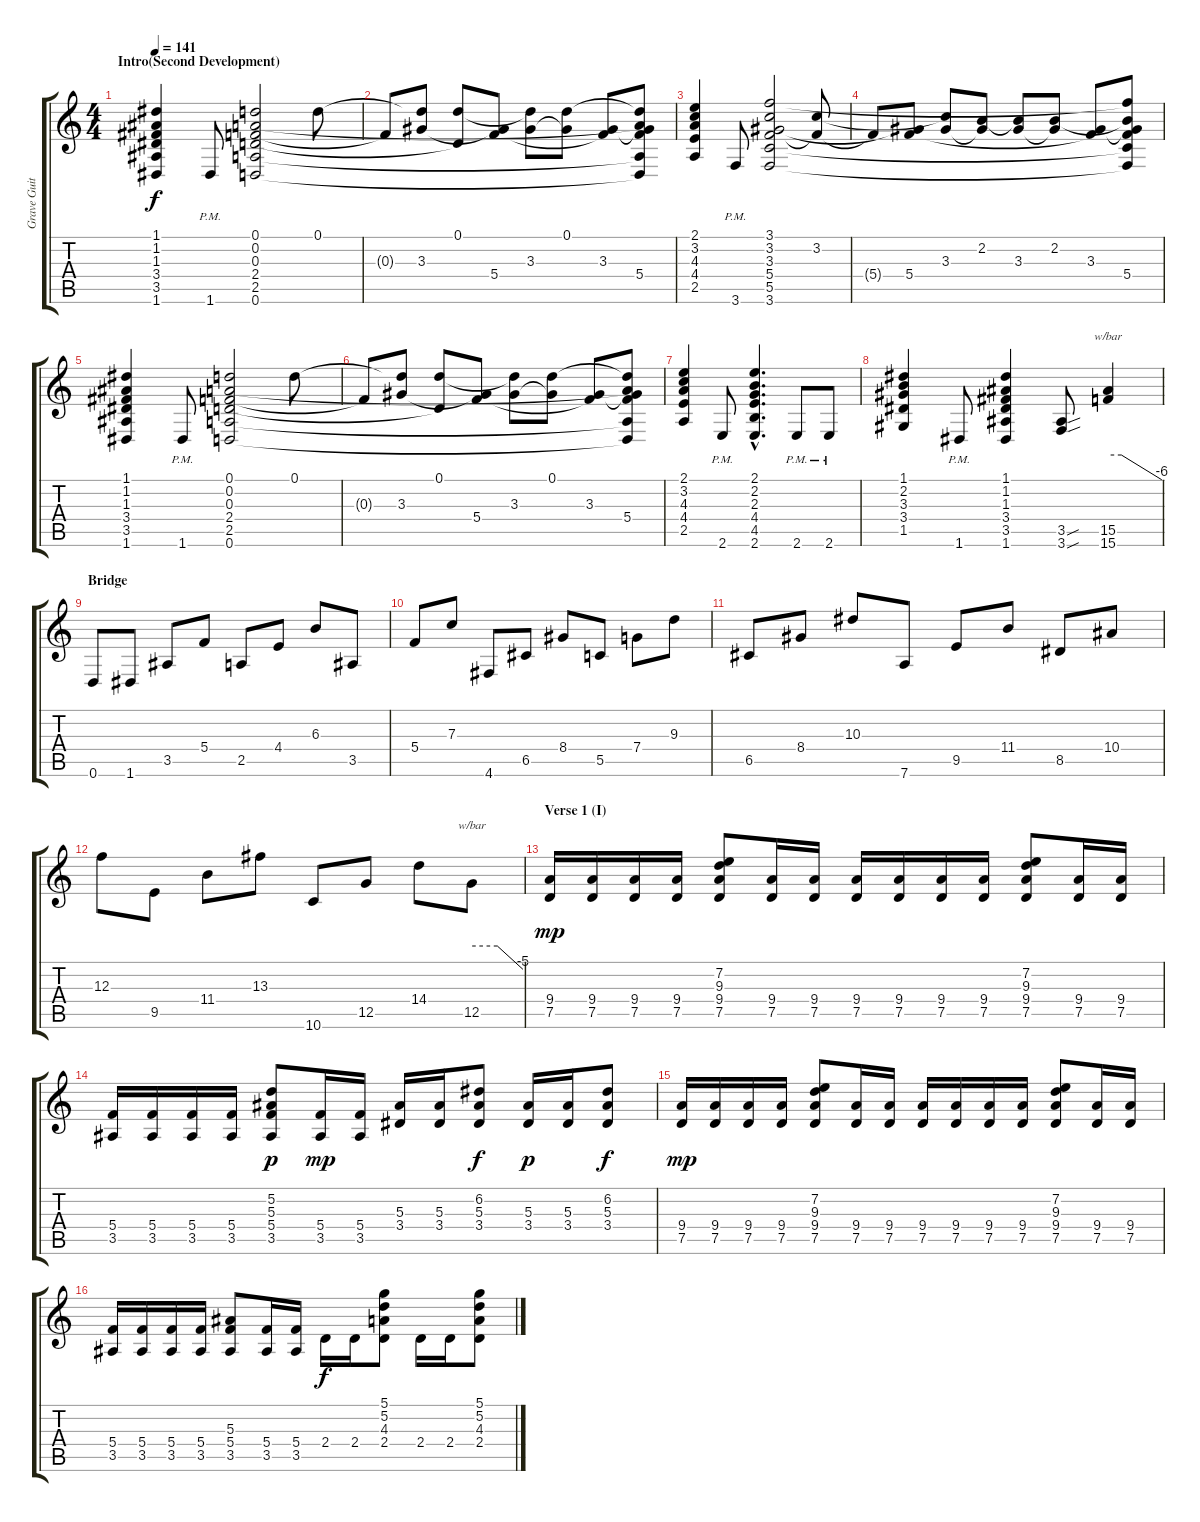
\track ("Grave Guitar (Pan Left)" "Grave Guit") {instrument distortionguitar}
\staff {score tabs}
\tuning (D4 A3 F3 C3 G2 D2) {hide}
\ts (4 4)
\section ("" "Intro(Second Development)")
\tempo 141
\clef g2
\ks c
(1.1 1.2 1.3 3.4 3.5 1.6).4{dy f} 1.6{pm}.8 (0.1 0.2 0.3 2.4 2.5 0.6).2 0.1.8 |
0.3{t}.8 (0.1{t} 3.3).8 (0.1 2.4{t}).8 (3.3{t} 5.4).8 (0.1{t} 3.3).8 (0.1 3.3{t}).8 (3.3 5.4{t}).8 (0.1{t} 0.2{t} 3.3{t} 5.4 2.5{t} 0.6{t}).8 |
(2.1 3.2 4.3 4.4 2.5).4 3.6{pm}.8 (3.1 3.2 3.3 5.4 5.5 3.6).2 (3.2 5.4{t}).8 |
5.4{t}.8 (3.3{t} 5.4).8 (3.2{t} 3.3).8 (2.2 3.3{t}).8 (2.2{t} 3.3).8 (2.2 3.3{t}).8 (3.3 5.4{t}).8 (3.1{t} 2.2{t} 3.3{t} 5.4 5.5{t} 3.6{t}).8 |
(1.1 1.2 1.3 3.4 3.5 1.6).4 1.6{pm}.8 (0.1 0.2 0.3 2.4 2.5 0.6).2 0.1.8 |
0.3{t}.8 (0.1{t} 3.3).8 (0.1 2.4{t}).8 (3.3{t} 5.4).8 (0.1{t} 3.3).8 (0.1 3.3{t}).8 (3.3 5.4{t}).8 (0.1{t} 0.2{t} 3.3{t} 5.4 2.5{t} 0.6{t}).8 |
(2.1 3.2 4.3 4.4 2.5).4 2.6{pm}.8 (2.1{hac} 2.2{hac} 2.3{hac} 4.4{hac} 4.5{hac} 2.6{hac}).4{d} 2.6{pm}.8 2.6{pm}.8 |
(1.1 2.2 3.3 3.4 1.5).4 1.6{pm}.8 (1.1 1.2 1.3 3.4 3.5 1.6).4 (3.5{sou} 3.6{sou}).8 (15.5 15.6).4{tbe (custom default 0 0 15 0 60 -24)} |
\section ("" "Bridge")
0.6.8 1.6.8 3.5.8 5.4.8 2.5.8 4.4.8 6.3.8 3.5.8 |
5.4.8 7.3.8 4.6.8 6.5.8 8.4.8 5.5.8 7.4.8 9.3.8 |
6.5.8 8.4.8 10.3.8 7.6.8 9.5.8 11.4.8 8.5.8 10.4.8 |
12.3.8 9.5.8 11.4.8 13.3.8 10.6.8 12.5.8 14.4.8 12.5.8{tbe (custom default 0 0 30 0 60 -20)} |
\section ("" "Verse 1 (I)")
(9.4 7.5).16{dy mp} (9.4 7.5).16 (9.4 7.5).16 (9.4 7.5).16 (7.2 9.3 9.4 7.5).8 (9.4 7.5).16 (9.4 7.5).16 (9.4 7.5).16 (9.4 7.5).16 (9.4 7.5).16 (9.4 7.5).16 (7.2 9.3 9.4 7.5).8 (9.4 7.5).16 (9.4 7.5).16 |
(5.4 3.5).16 (5.4 3.5).16 (5.4 3.5).16 (5.4 3.5).16 (5.2 5.3 5.4 3.5).8{dy p} (5.4 3.5).16{dy mp} (5.4 3.5).16 (5.3 3.4).16 (5.3 3.4).16 (6.2 5.3 3.4).8{dy f} (5.3 3.4).16{dy p} (5.3 3.4).16 (6.2 5.3 3.4).8{dy f} |
(9.4 7.5).16{dy mp} (9.4 7.5).16 (9.4 7.5).16 (9.4 7.5).16 (7.2 9.3 9.4 7.5).8 (9.4 7.5).16 (9.4 7.5).16 (9.4 7.5).16 (9.4 7.5).16 (9.4 7.5).16 (9.4 7.5).16 (7.2 9.3 9.4 7.5).8 (9.4 7.5).16 (9.4 7.5).16 |
(5.4 3.5).16 (5.4 3.5).16 (5.4 3.5).16 (5.4 3.5).16 (5.3 5.4 3.5).8 (5.4 3.5).16 (5.4 3.5).16 2.4.16{dy f} 2.4.16 (5.1 5.2 4.3 2.4).8 2.4.16 2.4.16 (5.1 5.2 4.3 2.4).8
